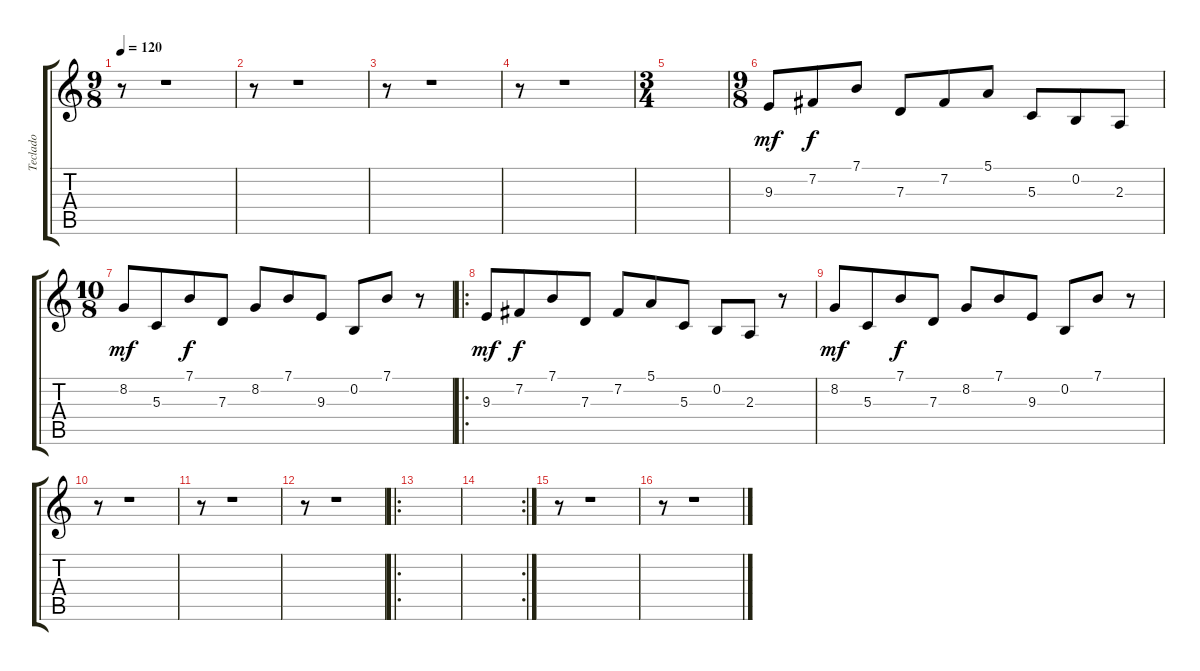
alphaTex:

\track ("Teclado" "Teclado") {instrument drawbarorgan}
\staff {score tabs}
\tuning (E4 B3 G3 D3 A2 E2) {hide}
\ts (9 8)
\tempo 120
\clef g2
\ks c
r.8{dy f} r.1 |
r.8 r.1 |
r.8 r.1 |
r.8 r.1 |
\ts (3 4)
|
\ts (9 8)
9.3.8{dy mf} 7.2.8{dy f} 7.1.8 7.3.8 7.2.8 5.1.8 5.3.8 0.2.8 2.3.8 |
\ts (10 8)
8.2.8{dy mf} 5.3.8 7.1.8{dy f} 7.3.8 8.2.8 7.1.8 9.3.8 0.2.8 7.1.8 r.8 |
\ro
9.3.8{dy mf} 7.2.8{dy f} 7.1.8 7.3.8 7.2.8 5.1.8 5.3.8 0.2.8 2.3.8 r.8 |
8.2.8{dy mf} 5.3.8 7.1.8{dy f} 7.3.8 8.2.8 7.1.8 9.3.8 0.2.8 7.1.8 r.8 |
r.8 r.1 |
r.8 r.1 |
r.8 r.1 |
\ro
|
\rc 2
|
r.8 r.1 |
r.8 r.1
